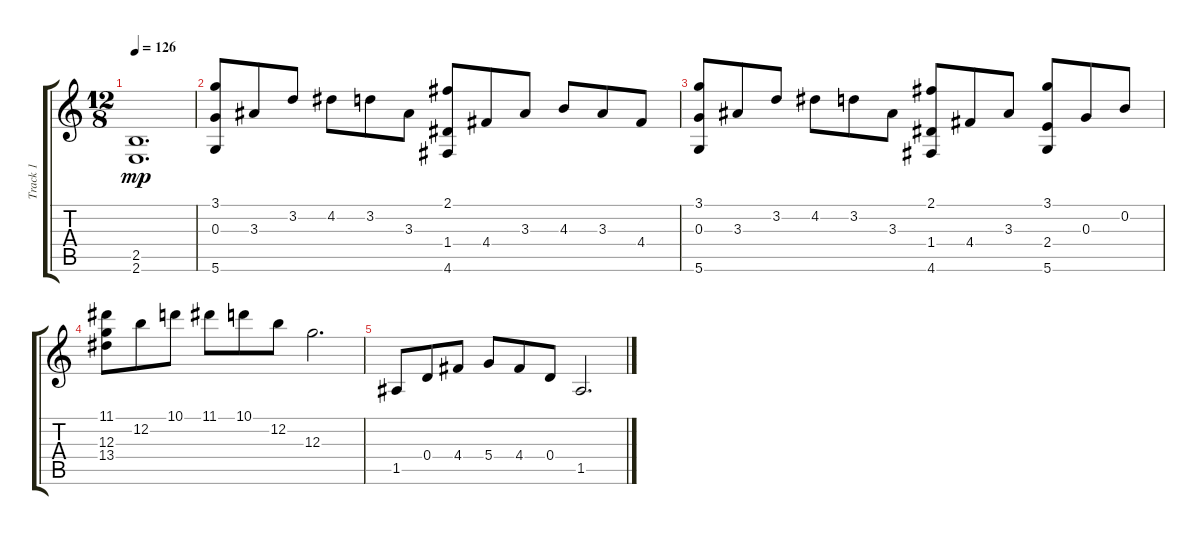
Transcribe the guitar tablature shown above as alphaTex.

\track ("Track 1" "Track 1") {instrument acousticguitarsteel}
\staff {score tabs}
\tuning (E4 B3 G3 D3 A2 D2) {hide}
\ts (12 8)
\tempo 126
\clef g2
\ks c
(2.5{t} 2.6{t}).1{d dy mp} |
(3.1 0.3 5.6).8 3.3.8 3.2.8 4.2.8 3.2.8 3.3.8 (2.1 1.4 4.6).8 4.4.8 3.3.8 4.3.8 3.3.8 4.4.8 |
(3.1 0.3 5.6).8 3.3.8 3.2.8 4.2.8 3.2.8 3.3.8 (2.1 1.4 4.6).8 4.4.8 3.3.8 (3.1 2.4 5.6).8 0.3.8 0.2.8 |
(11.1 12.3 13.4).8 12.2.8 10.1.8 11.1.8 10.1.8 12.2.8 12.3.2{d} |
1.5.8 0.4.8 4.4.8 5.4.8 4.4.8 0.4.8 1.5.2{d}
